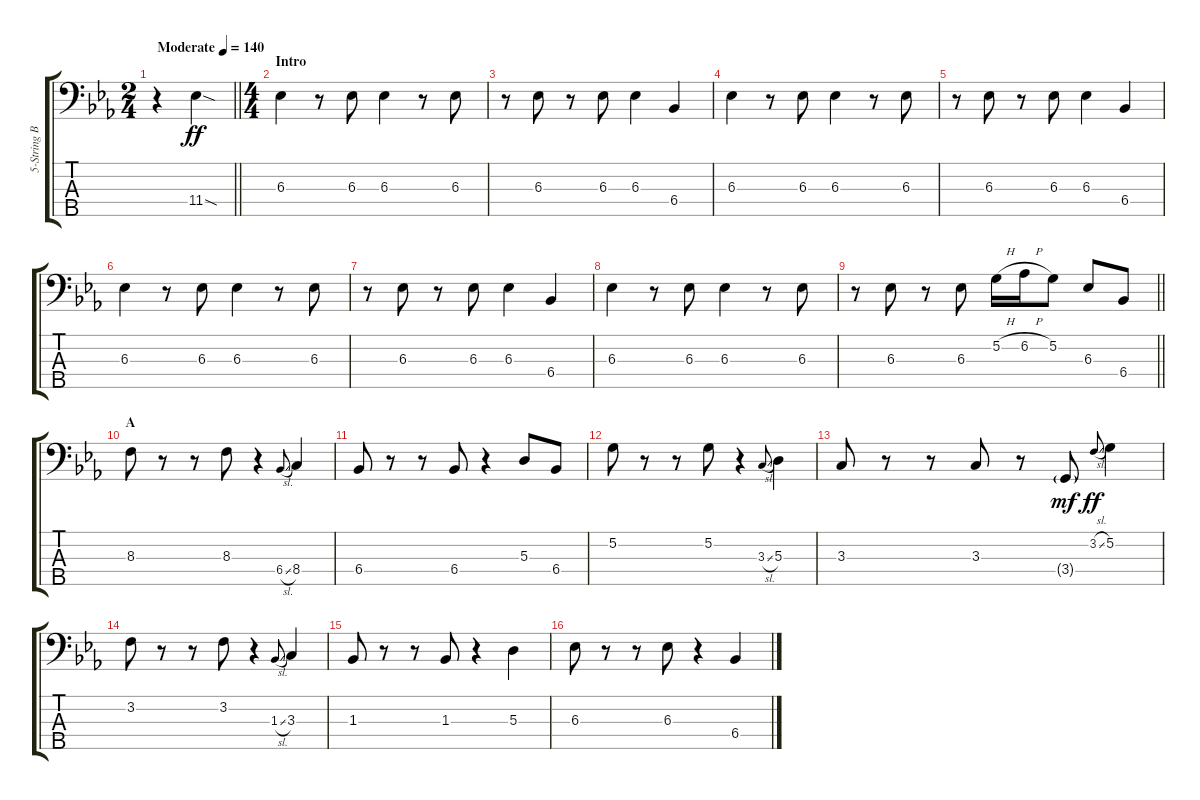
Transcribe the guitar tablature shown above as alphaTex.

\track ("5-String Bass" "5-String B") {instrument electricbasspick}
\staff {score tabs}
\tuning (G2 D2 A1 E1 B0) {hide}
\ts (2 4)
\tempo (140 "Moderate")
\clef f4
\barLineRight lightlight
\ks eb
r.4{dy ff instrument electricbasspick} 11.4{sod}.4 |
\ts (4 4)
\section ("" "Intro")
6.3.4 r.8 6.3.8 6.3.4 r.8 6.3.8 |
r.8 6.3.8 r.8 6.3.8 6.3.4 6.4.4 |
6.3.4 r.8 6.3.8 6.3.4 r.8 6.3.8 |
r.8 6.3.8 r.8 6.3.8 6.3.4 6.4.4 |
6.3.4 r.8 6.3.8 6.3.4 r.8 6.3.8 |
r.8 6.3.8 r.8 6.3.8 6.3.4 6.4.4 |
6.3.4 r.8 6.3.8 6.3.4 r.8 6.3.8 |
\barLineRight lightlight
r.8 6.3.8 r.8 6.3.8 5.2{h}.16 6.2{h}.16 5.2.8 6.3.8 6.4.8 |
\section ("" "A")
8.3.8 r.8 r.8 8.3.8 r.4 6.4{sl}.8{gr onbeat} 8.4.4 |
6.4.8 r.8 r.8 6.4.8 r.4 5.3.8 6.4.8 |
5.2.8 r.8 r.8 5.2.8 r.4 3.3{sl}.8{gr onbeat} 5.3.4 |
3.3.8 r.8 r.8 3.3.8 r.8 3.4{g}.8{dy mf} 3.2{sl}.8{gr onbeat dy ff} 5.2.4 |
3.2.8 r.8 r.8 3.2.8 r.4 1.3{sl}.8{gr onbeat} 3.3.4 |
1.3.8 r.8 r.8 1.3.8 r.4 5.3.4 |
6.3.8 r.8 r.8 6.3.8 r.4 6.4.4
